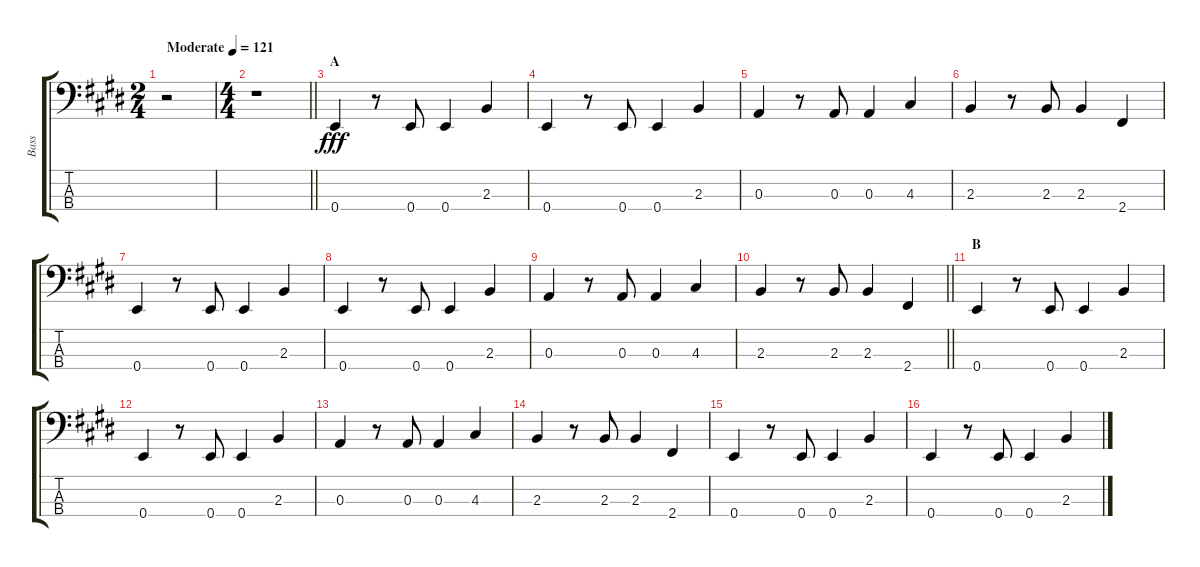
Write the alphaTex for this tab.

\track ("Bass" "Bass") {instrument electricbassfinger}
\staff {score tabs}
\tuning (G2 D2 A1 E1) {hide}
\ts (2 4)
\tempo (121 "Moderate")
\clef f4
\ks e
r.2{dy fff instrument electricbassfinger} |
\ts (4 4)
\barLineRight lightlight
r.1 |
\section ("" "A")
0.4.4 r.8 0.4.8 0.4.4 2.3.4 |
0.4.4 r.8 0.4.8 0.4.4 2.3.4 |
0.3.4 r.8 0.3.8 0.3.4 4.3.4 |
2.3.4 r.8 2.3.8 2.3.4 2.4.4 |
0.4.4 r.8 0.4.8 0.4.4 2.3.4 |
0.4.4 r.8 0.4.8 0.4.4 2.3.4 |
0.3.4 r.8 0.3.8 0.3.4 4.3.4 |
\barLineRight lightlight
2.3.4 r.8 2.3.8 2.3.4 2.4.4 |
\section ("" "B")
0.4.4 r.8 0.4.8 0.4.4 2.3.4 |
0.4.4 r.8 0.4.8 0.4.4 2.3.4 |
0.3.4 r.8 0.3.8 0.3.4 4.3.4 |
2.3.4 r.8 2.3.8 2.3.4 2.4.4 |
0.4.4 r.8 0.4.8 0.4.4 2.3.4 |
0.4.4 r.8 0.4.8 0.4.4 2.3.4
